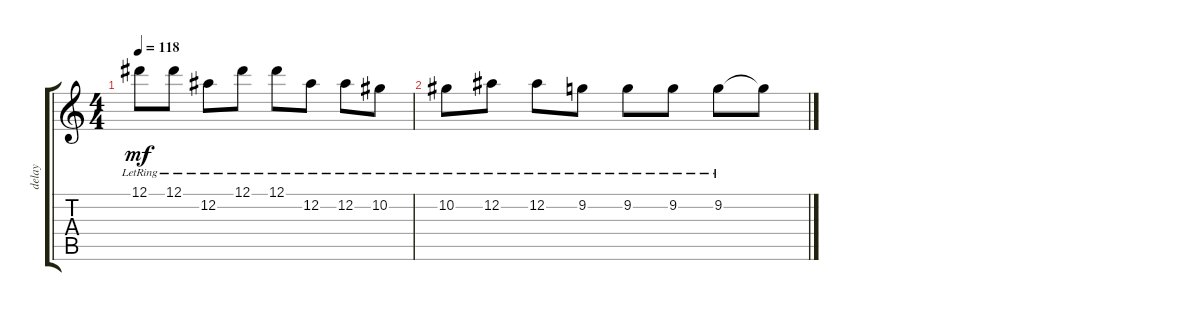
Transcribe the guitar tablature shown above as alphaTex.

\track ("delay" "delay") {instrument electricguitarjazz}
\staff {score tabs}
\tuning (Eb4 Bb3 Gb3 Db3 Ab2 Eb2) {hide}
\ts (4 4)
\tempo 118
\clef g2
\ks c
12.1{lr}.8{dy mf} 12.1{lr}.8 12.2{lr}.8 12.1{lr}.8 12.1{lr}.8 12.2{lr}.8 12.2{lr}.8 10.2{lr}.8 |
10.2{lr}.8 12.2{lr}.8 12.2{lr}.8 9.2{lr}.8 9.2{lr}.8 9.2{lr}.8 9.2{lr}.8 9.2{t}.8
